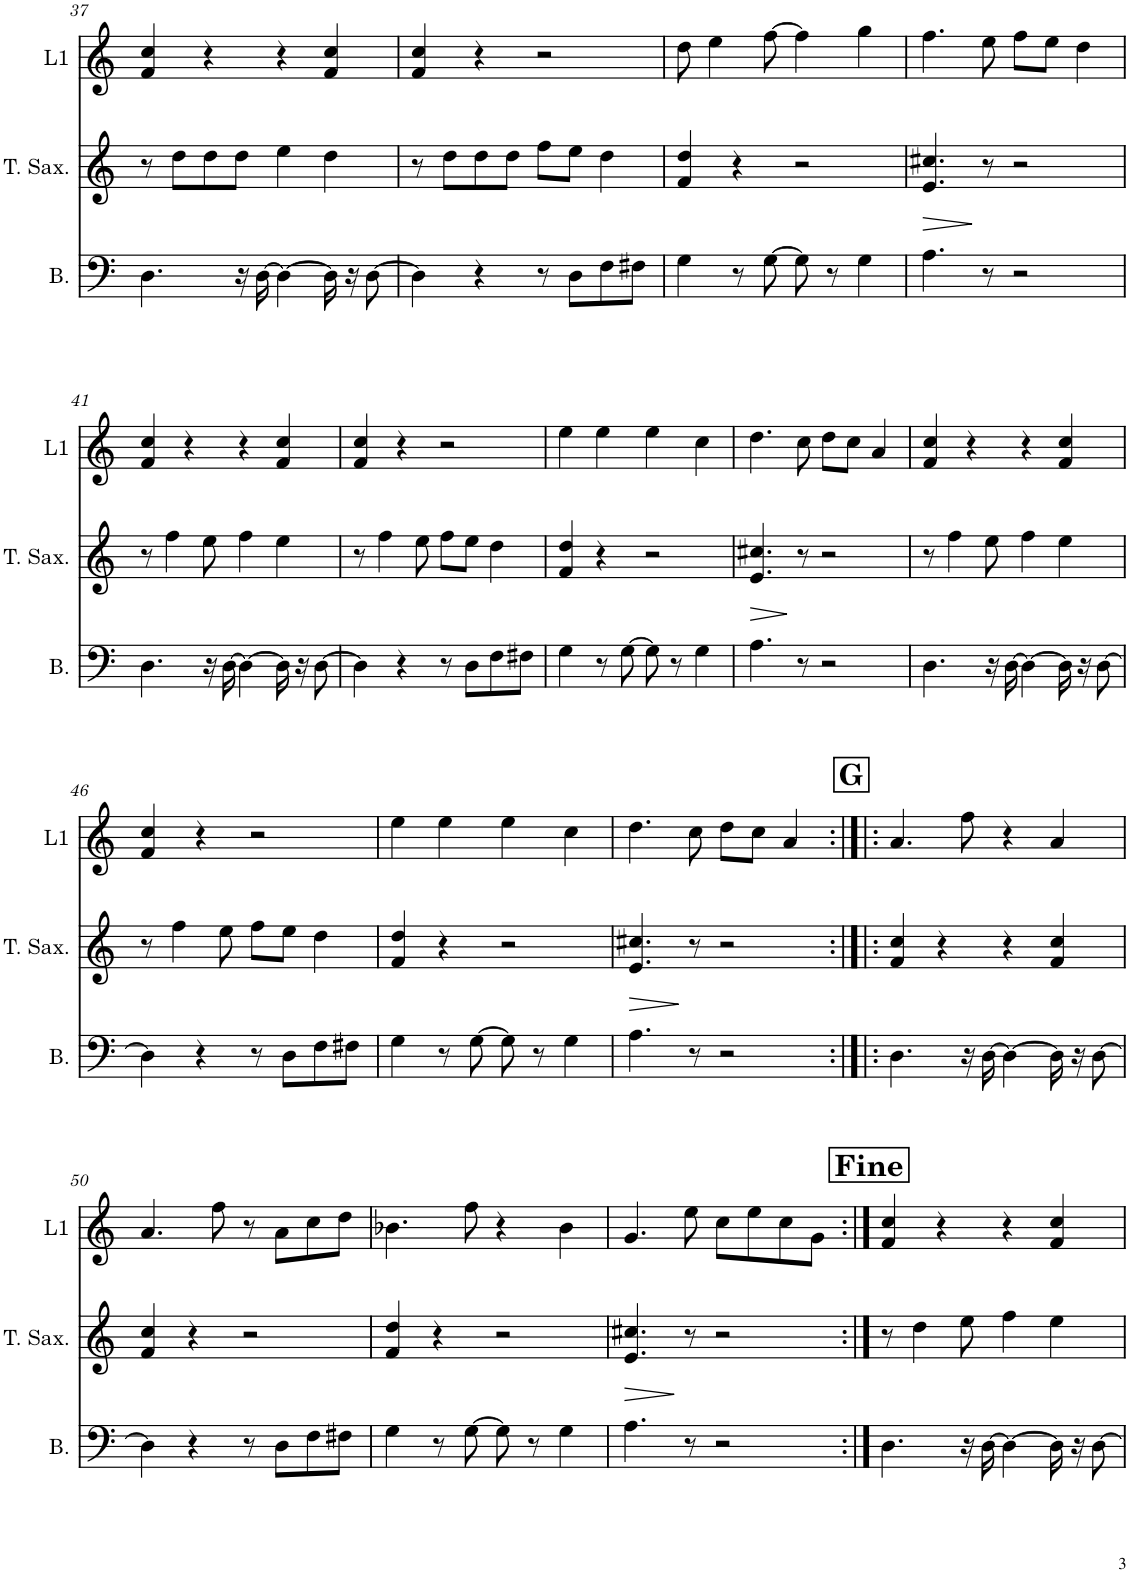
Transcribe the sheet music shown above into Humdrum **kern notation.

**kern	**kern	**dynam	**kern
*part3	*part2	*part2	*part1
*staff3	*staff2	*staff2	*staff1
*I"Bass	*I"Tenor Saxophone	*	*I"Lead 1
*I'B.	*I'T. Sax.	*	*I'L1
!!LO:PB:g=z
*clefF4	*clefG2	*	*clefG2
*	*Trd8c14	*	*Trd1c2
*k[]	*k[]	*	*k[]
*M4/4	*M4/4	*	*M4/4
=37	=37	=37	=37
4.D\	8r	.	4f/ 4cc/
.	8dd\L	.	.
.	8dd\	.	4r
16r	8dd\J	.	.
[16D\	.	.	.
4D\_	4ee\	.	4r
16D\]	4dd\	.	4f/ 4cc/
16r	.	.	.
[8D\	.	.	.
=38	=38	=38	=38
4D\]	8r	.	4f/ 4cc/
.	8dd\L	.	.
4r	8dd\	.	4r
.	8dd\J	.	.
8r	8ff\L	.	2r
8D\L	8ee\J	.	.
8F\	4dd\	.	.
8F#X\J	.	.	.
=39	=39	=39	=39
4G\	4f/ 4dd/	.	8dd\
.	.	.	4ee\
8r	4r	.	.
[8G\	.	.	[8ff\
8G\]	2r	.	4ff\]
8r	.	.	.
4G\	.	.	4gg\
=40	=40	=40	=40
!	!	!LO:HP:b	!
4.A\	4.e/ 4.cc#X/	>	4.ff\
8r	8r	]	8ee\
2r	2r	.	8ff\L
.	.	.	8ee\J
.	.	.	4dd\
!!LO:LB:g=z
=41	=41	=41	=41
4.D\	8r	.	4f/ 4cc/
.	4ff\	.	.
.	.	.	4r
16r	8ee\	.	.
[16D\	.	.	.
4D\_	4ff\	.	4r
16D\]	4ee\	.	4f/ 4cc/
16r	.	.	.
[8D\	.	.	.
=42	=42	=42	=42
4D\]	8r	.	4f/ 4cc/
.	4ff\	.	.
4r	.	.	4r
.	8ee\	.	.
8r	8ff\L	.	2r
8D\L	8ee\J	.	.
8F\	4dd\	.	.
8F#X\J	.	.	.
=43	=43	=43	=43
4G\	4f/ 4dd/	.	4ee\
8r	4r	.	4ee\
[8G\	.	.	.
8G\]	2r	.	4ee\
8r	.	.	.
4G\	.	.	4cc\
=44	=44	=44	=44
!	!	!LO:HP:b	!
4.A\	4.e/ 4.cc#X/	>	4.dd\
8r	8r	]	8cc\
2r	2r	.	8dd\L
.	.	.	8cc\J
.	.	.	4a/
=45	=45	=45	=45
4.D\	8r	.	4f/ 4cc/
.	4ff\	.	.
.	.	.	4r
16r	8ee\	.	.
[16D\	.	.	.
4D\_	4ff\	.	4r
16D\]	4ee\	.	4f/ 4cc/
16r	.	.	.
[8D\	.	.	.
!!LO:LB:g=z
=46	=46	=46	=46
4D\]	8r	.	4f/ 4cc/
.	4ff\	.	.
4r	.	.	4r
.	8ee\	.	.
8r	8ff\L	.	2r
8D\L	8ee\J	.	.
8F\	4dd\	.	.
8F#X\J	.	.	.
=47	=47	=47	=47
4G\	4f/ 4dd/	.	4ee\
8r	4r	.	4ee\
[8G\	.	.	.
8G\]	2r	.	4ee\
8r	.	.	.
4G\	.	.	4cc\
=48	=48	=48	=48
!	!	!LO:HP:b	!
4.A\	4.e/ 4.cc#X/	>	4.dd\
8r	8r	]	8cc\
2r	2r	.	8dd\L
.	.	.	8cc\J
.	.	.	4a/
!!LO:REH:place=s1:a:B:cj:fs=14:t=G
=49:|!|:	=49:|!|:	=49:|!|:	=49:|!|:
4.D\	4f/ 4cc/	.	4.a/
.	4r	.	.
16r	.	.	8ff\
[16D\	.	.	.
4D\_	4r	.	4r
16D\]	4f/ 4cc/	.	4a/
16r	.	.	.
[8D\	.	.	.
!!LO:LB:g=z
=50	=50	=50	=50
4D\]	4f/ 4cc/	.	4.a/
4r	4r	.	.
.	.	.	8ff\
8r	2r	.	8r
8D\L	.	.	8a\L
8F\	.	.	8cc\
8F#X\J	.	.	8dd\J
=51	=51	=51	=51
4G\	4f/ 4dd/	.	4.b-X\
8r	4r	.	.
[8G\	.	.	8ff\
8G\]	2r	.	4r
8r	.	.	.
4G\	.	.	4b-\
=52	=52	=52	=52
!	!	!LO:HP:b	!
4.A\	4.e/ 4.cc#X/	>	4.g/
8r	8r	]	8ee\
2r	2r	.	8cc\L
.	.	.	8ee\
.	.	.	8cc\
.	.	.	8g\J
!!LO:REH:place=s1:a:B:cj:fs=14:t=Fine
=53:|!	=53:|!	=53:|!	=53:|!
4.D\	8r	.	4f/ 4cc/
.	4dd\	.	.
.	.	.	4r
16r	8ee\	.	.
[16D\	.	.	.
4D\_	4ff\	.	4r
16D\]	4ee\	.	4f/ 4cc/
16r	.	.	.
[8D\	.	.	.
=	=	=	=
*-	*-	*-	*-
